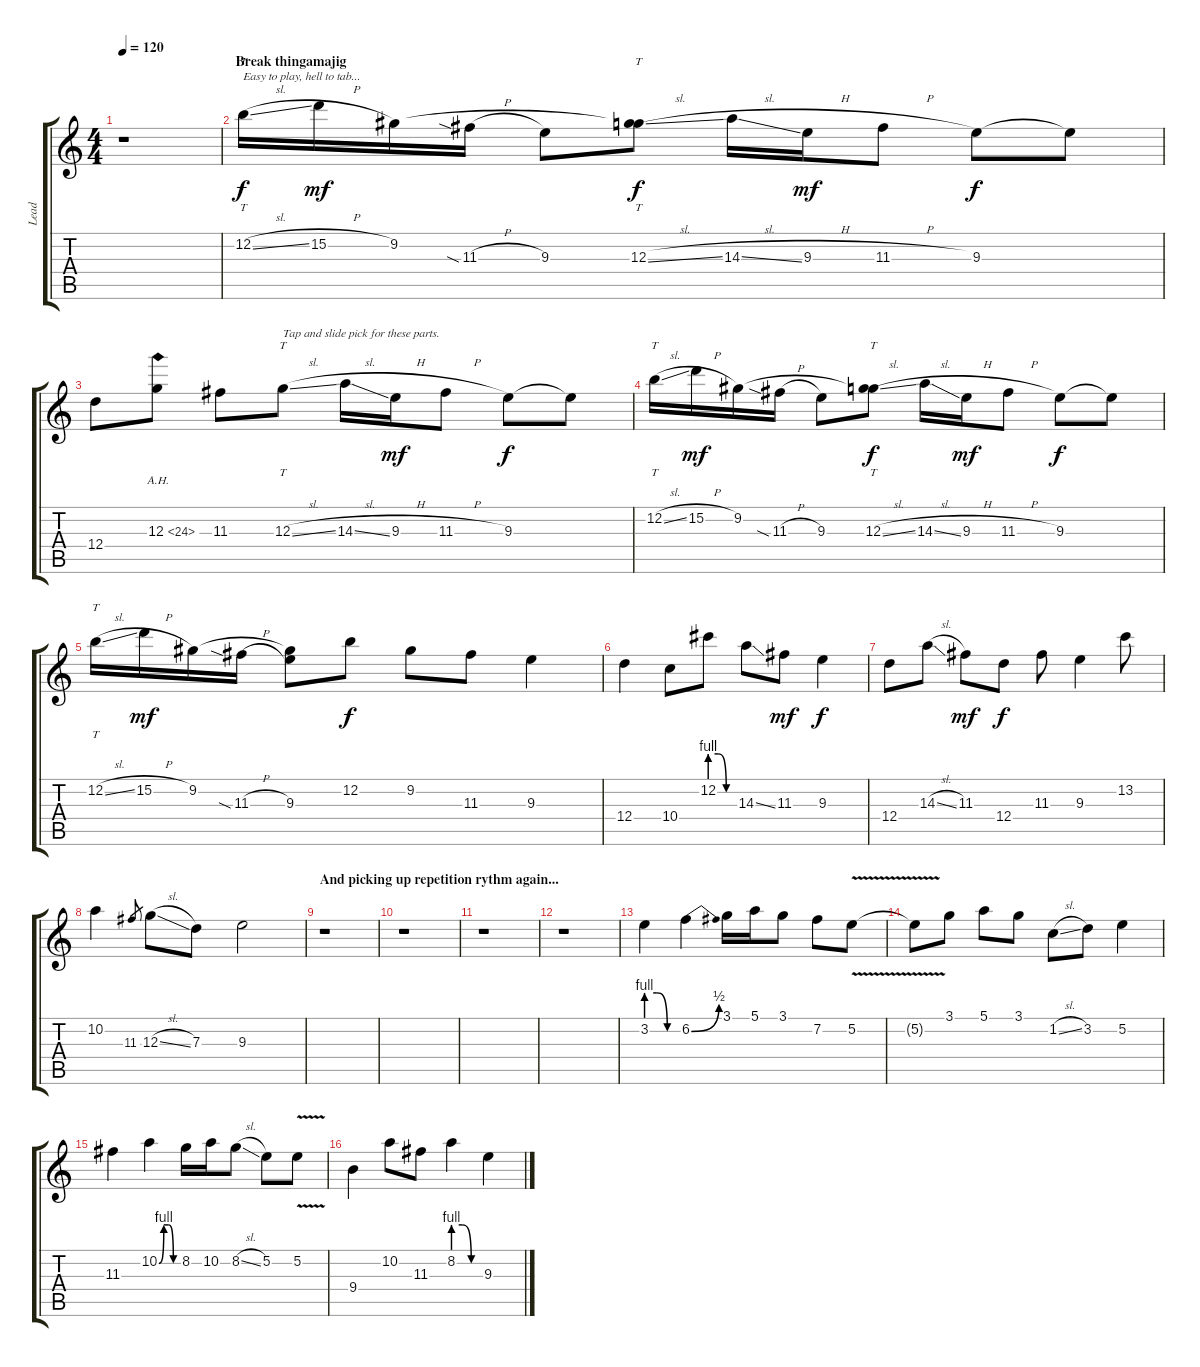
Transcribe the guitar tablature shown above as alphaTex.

\track ("Lead" "Lead") {instrument overdrivenguitar}
\staff {score tabs}
\tuning (E4 B3 G3 D3 A2 E2) {hide}
\ts (4 4)
\tempo 120
\clef g2
\ks c
r.1{dy f} |
\section ("" "Break thingamajig")
12.2{sl}.16{tt txt "Easy to play, hell to tab..."} 15.2{h}.16{dy mf} 9.2.16 11.3{sia h}.16 9.3.8 (9.2{t} 12.3{sl}).8{tt dy f} 14.3{sl}.16 9.3{h}.16{dy mf} 11.3{h}.8 9.3.8{dy f} 9.3{t}.8 |
12.4.8 12.3{ah 12}.8 11.3.8 12.3{sl}.8{tt txt "Tap and slide pick for these parts."} 14.3{sl}.16 9.3{h}.16{dy mf} 11.3{h}.8 9.3.8{dy f} 9.3{t}.8 |
12.2{sl}.16{tt} 15.2{h}.16{dy mf} 9.2.16 11.3{sia h}.16 9.3.8 (9.2{t} 12.3{sl}).8{tt dy f} 14.3{sl}.16 9.3{h}.16{dy mf} 11.3{h}.8 9.3.8{dy f} 9.3{t}.8 |
12.2{sl}.16{tt} 15.2{h}.16{dy mf} 9.2.16 11.3{sia h}.16 (9.2{t} 9.3).8 12.2.8{dy f} 9.2.8 11.3.8 9.3.4 |
12.4.4 10.4.8 12.2{be (custom 0 4 20 4 40 0 60 0)}.8 14.3{ss}.8 11.3.8{dy mf} 9.3.4{dy f} |
12.4.8 14.3{sl}.8 11.3.8{dy mf} 12.4.8{dy f} 11.3.8 9.3.4 13.2.8 |
10.2.4 11.3.8{gr} 12.3{sl}.8 7.3.8 9.3.2 |
\section ("" "And picking up repetition rythm again...")
r.1 |
r.1 |
r.1 |
r.1 |
3.2{be (custom 0 4 20 4 40 0 60 0)}.4 6.2{be (bend 0 0 60 2)}.4 3.1.16 5.1.16 3.1.8 7.2.8 5.2{v}.8 |
5.2{t}.8 3.1.8 5.1.8 3.1.8 1.2{sl}.8 3.2.8 5.2.4 |
11.3.4 10.2{be (custom 0 0 15 4 30 4 45 0 60 0)}.4 8.2.16 10.2.16 8.2{sl}.8 5.2.8 5.2{v}.8 |
9.4.4 10.2.8 11.3.8 8.2{be (custom 0 4 20 4 40 0 60 0)}.4 9.3.4
